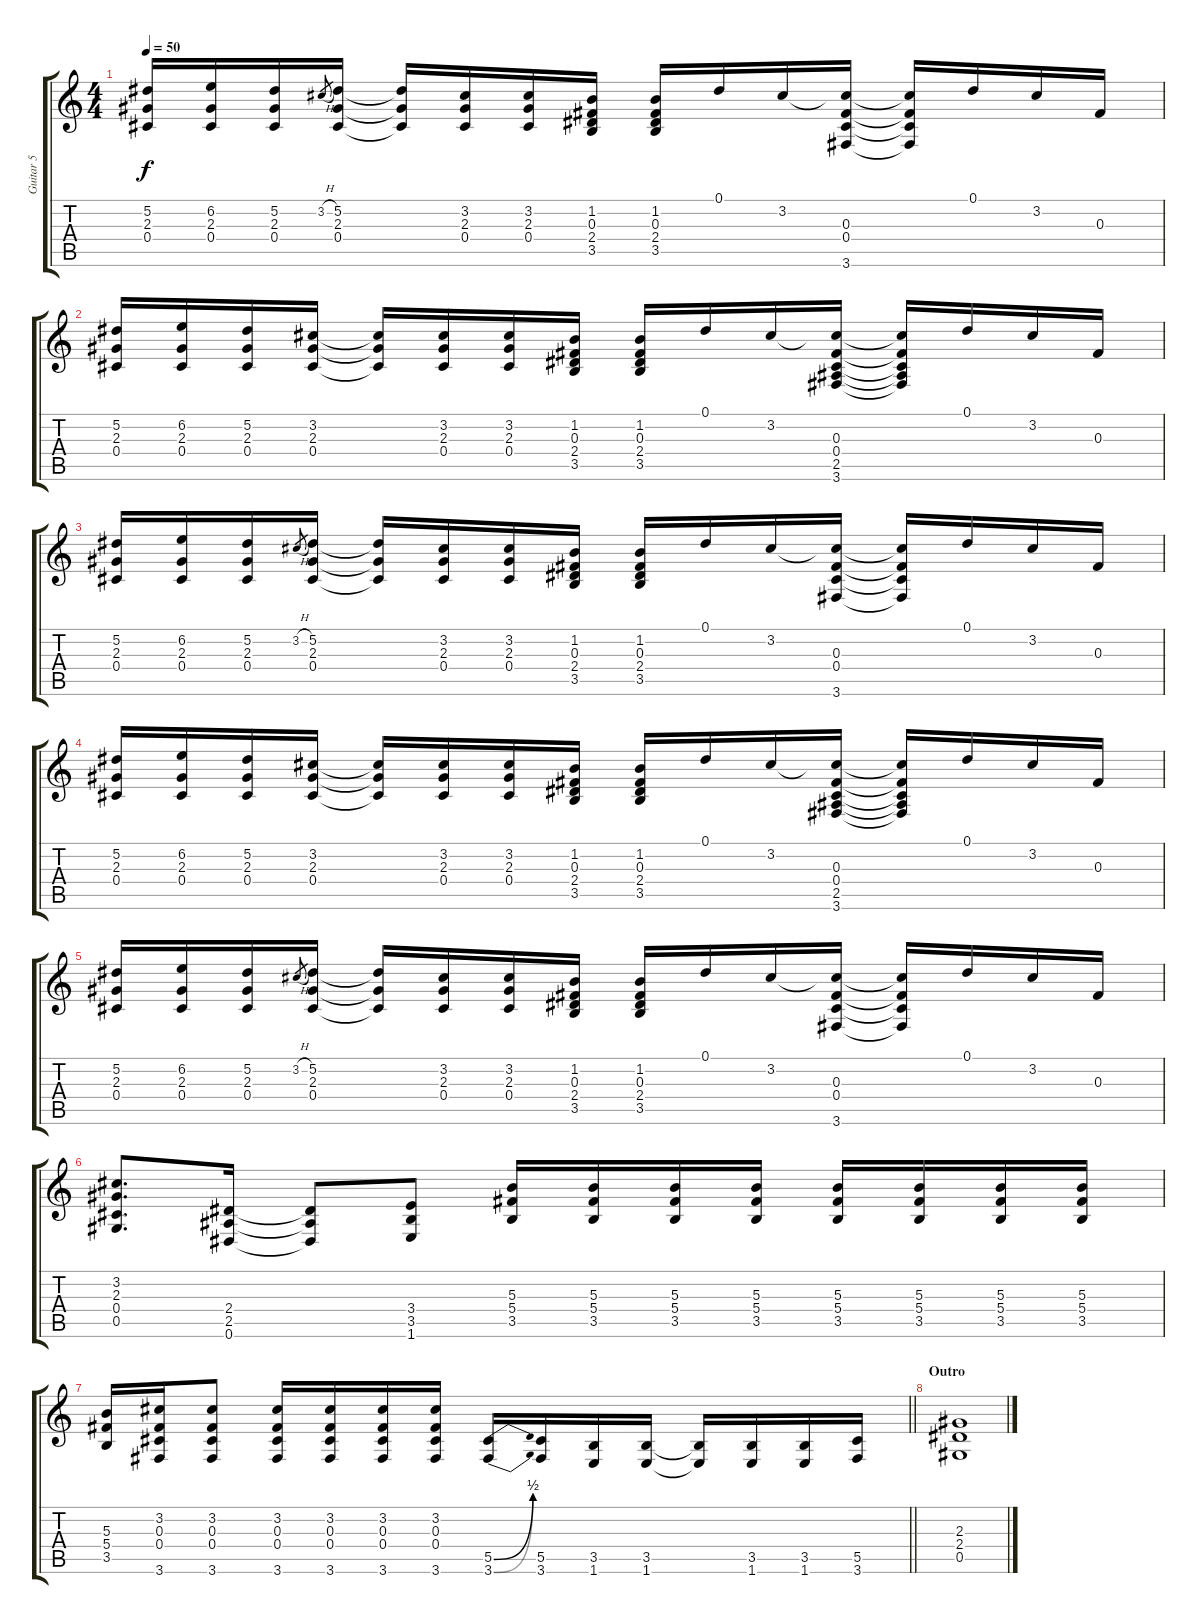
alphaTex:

\track ("Guitar 5" "Guitar 5") {instrument electricguitarclean}
\staff {score tabs}
\tuning (Eb4 Bb3 Gb3 Db3 Ab2 Eb2) {hide}
\ts (4 4)
\tempo 50
\clef g2
\ks c
(5.2 2.3 0.4).16{dy f} (6.2 2.3 0.4).16 (5.2 2.3 0.4).16 3.2{h}.8{gr} (5.2 2.3 0.4).16 (5.2{t} 2.3{t} 0.4{t}).16 (3.2 2.3 0.4).16 (3.2 2.3 0.4).16 (1.2 0.3 2.4 3.5).16 (1.2 0.3 2.4 3.5).16 0.1.16 3.2.16 (3.2{t} 0.3 0.4 3.6).16 (3.2{t} 0.3{t} 0.4{t} 3.6{t}).16 0.1.16 3.2.16 0.3.16 |
(5.2 2.3 0.4).16 (6.2 2.3 0.4).16 (5.2 2.3 0.4).16 (3.2 2.3 0.4).16 (3.2{t} 2.3{t} 0.4{t}).16 (3.2 2.3 0.4).16 (3.2 2.3 0.4).16 (1.2 0.3 2.4 3.5).16 (1.2 0.3 2.4 3.5).16 0.1.16 3.2.16 (3.2{t} 0.3 0.4 2.5 3.6).16 (3.2{t} 0.3{t} 0.4{t} 2.5{t} 3.6{t}).16 0.1.16 3.2.16 0.3.16 |
(5.2 2.3 0.4).16 (6.2 2.3 0.4).16 (5.2 2.3 0.4).16 3.2{h}.8{gr} (5.2 2.3 0.4).16 (5.2{t} 2.3{t} 0.4{t}).16 (3.2 2.3 0.4).16 (3.2 2.3 0.4).16 (1.2 0.3 2.4 3.5).16 (1.2 0.3 2.4 3.5).16 0.1.16 3.2.16 (3.2{t} 0.3 0.4 3.6).16 (3.2{t} 0.3{t} 0.4{t} 3.6{t}).16 0.1.16 3.2.16 0.3.16 |
(5.2 2.3 0.4).16 (6.2 2.3 0.4).16 (5.2 2.3 0.4).16 (3.2 2.3 0.4).16 (3.2{t} 2.3{t} 0.4{t}).16 (3.2 2.3 0.4).16 (3.2 2.3 0.4).16 (1.2 0.3 2.4 3.5).16 (1.2 0.3 2.4 3.5).16 0.1.16 3.2.16 (3.2{t} 0.3 0.4 2.5 3.6).16 (3.2{t} 0.3{t} 0.4{t} 2.5{t} 3.6{t}).16 0.1.16 3.2.16 0.3.16 |
(5.2 2.3 0.4).16 (6.2 2.3 0.4).16 (5.2 2.3 0.4).16 3.2{h}.8{gr} (5.2 2.3 0.4).16 (5.2{t} 2.3{t} 0.4{t}).16 (3.2 2.3 0.4).16 (3.2 2.3 0.4).16 (1.2 0.3 2.4 3.5).16 (1.2 0.3 2.4 3.5).16 0.1.16 3.2.16 (3.2{t} 0.3 0.4 3.6).16 (3.2{t} 0.3{t} 0.4{t} 3.6{t}).16 0.1.16 3.2.16 0.3.16 |
(3.2 2.3 0.4 0.5).8{d} (2.4 2.5 0.6).16 (2.4{t} 2.5{t} 0.6{t}).8 (3.4 3.5 1.6).8 (5.3 5.4 3.5).16 (5.3 5.4 3.5).16 (5.3 5.4 3.5).16 (5.3 5.4 3.5).16 (5.3 5.4 3.5).16 (5.3 5.4 3.5).16 (5.3 5.4 3.5).16 (5.3 5.4 3.5).16 |
\barLineRight lightlight
(5.3 5.4 3.5).16 (3.2 0.3 0.4 3.6).16 (3.2 0.3 0.4 3.6).8 (3.2 0.3 0.4 3.6).16 (3.2 0.3 0.4 3.6).16 (3.2 0.3 0.4 3.6).16 (3.2 0.3 0.4 3.6).16 (5.5{be (bend 0 0 60 2)} 3.6{be (bend 0 0 60 2)}).16 (5.5 3.6).16 (3.5 1.6).16 (3.5 1.6).16 (3.5{t} 1.6{t}).16 (3.5 1.6).16 (3.5 1.6).16 (5.5 3.6).16 |
\section ("" "Outro")
(2.3 2.4 0.5).1
